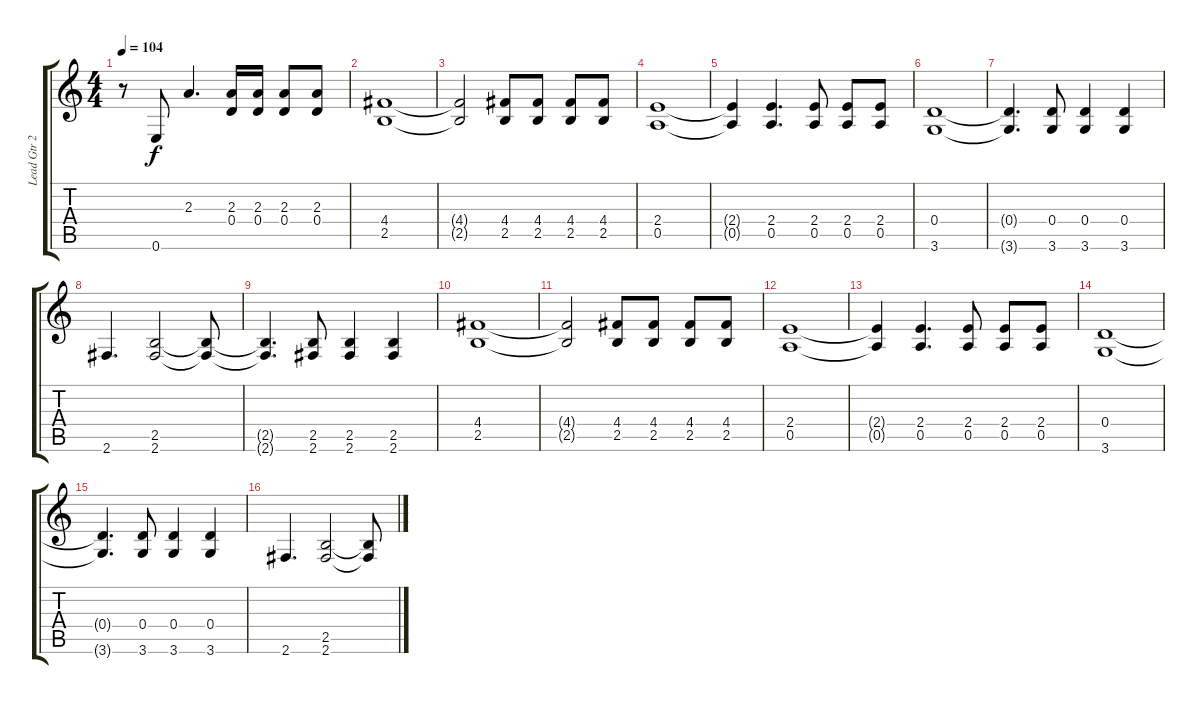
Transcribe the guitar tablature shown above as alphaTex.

\track ("Lead Gtr 2" "Lead Gtr 2") {instrument distortionguitar}
\staff {score tabs}
\tuning (E4 B3 G3 D3 A2 E2) {hide}
\ts (4 4)
\tempo 104
\clef g2
\ks c
r.8{dy f} 0.6.8 2.3.4{d} (2.3 0.4).16 (2.3 0.4).16 (2.3 0.4).8 (2.3 0.4).8 |
(4.4 2.5).1 |
(4.4{t} 2.5{t}).2 (4.4 2.5).8 (4.4 2.5).8 (4.4 2.5).8 (4.4 2.5).8 |
(2.4 0.5).1 |
(2.4{t} 0.5{t}).4 (2.4 0.5).4{d} (2.4 0.5).8 (2.4 0.5).8 (2.4 0.5).8 |
(0.4 3.6).1 |
(0.4{t} 3.6{t}).4{d} (0.4 3.6).8 (0.4 3.6).4 (0.4 3.6).4 |
2.6.4{d} (2.5 2.6).2 (2.5{t} 2.6{t}).8 |
(2.5{t} 2.6{t}).4{d} (2.5 2.6).8 (2.5 2.6).4 (2.5 2.6).4 |
(4.4 2.5).1 |
(4.4{t} 2.5{t}).2 (4.4 2.5).8 (4.4 2.5).8 (4.4 2.5).8 (4.4 2.5).8 |
(2.4 0.5).1 |
(2.4{t} 0.5{t}).4 (2.4 0.5).4{d} (2.4 0.5).8 (2.4 0.5).8 (2.4 0.5).8 |
(0.4 3.6).1 |
(0.4{t} 3.6{t}).4{d} (0.4 3.6).8 (0.4 3.6).4 (0.4 3.6).4 |
2.6.4{d} (2.5 2.6).2 (2.5{t} 2.6{t}).8
